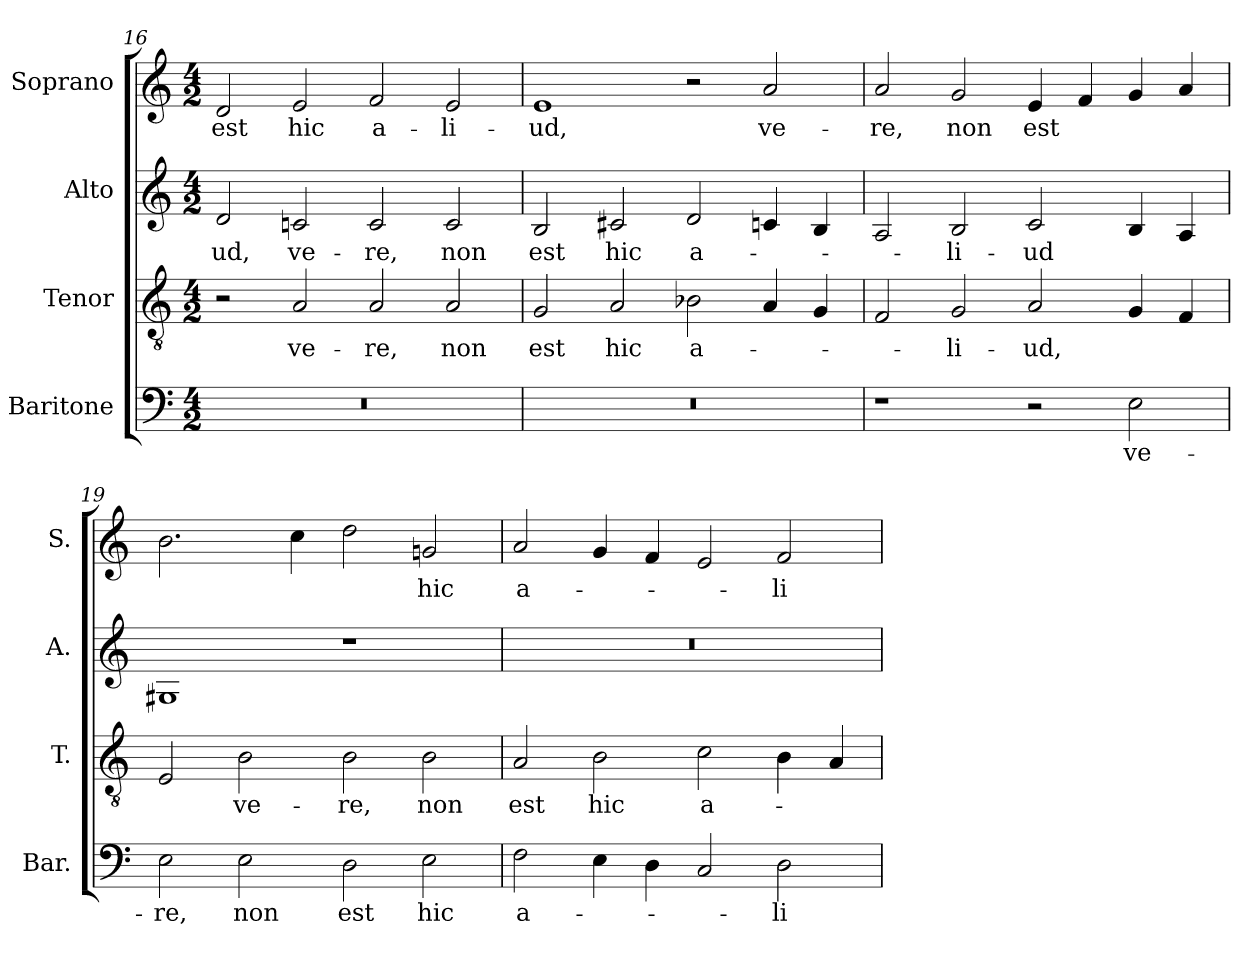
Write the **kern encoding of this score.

**kern	**text	**kern	**text	**kern	**text	**kern	**text
*part4	*part4	*part3	*part3	*part2	*part2	*part1	*part1
*staff4	*staff4	*staff3	*staff3	*staff2	*staff2	*staff1	*staff1
*I"Baritone	*	*I"Tenor	*	*I"Alto	*	*I"Soprano	*
*I'Bar.	*	*I'T.	*	*I'A.	*	*I'S.	*
*clefF4	*	*clefGv2	*	*clefG2	*	*clefG2	*
*	*	*ITrd7c12	*	*	*	*	*
*k[]	*	*k[]	*	*k[]	*	*k[]	*
*C:	*	*C:	*	*C:	*	*C:	*
*M4/2	*	*M4/2	*	*M4/2	*	*M4/2	*
=16	=16	=16	=16	=16	=16	=16	=16
!LO:N:vis=1	!	!	!	!	!	!	!
!	!	!	!	!	!LO:LY:b:color=#000000	!	!
!	!	!	!	!	!	!	!LO:LY:b:color=#000000
0r	.	2r	.	2di/	-ud,	2di/	est
!	!	!	!LO:LY:b:color=#000000	!	!	!	!
!	!	!	!	!	!LO:LY:b:color=#000000	!	!
!	!	!	!	!	!	!	!LO:LY:b:color=#000000
.	.	2AAi/	ve-	2cni/	ve-	2ei/	hic
!	!	!	!LO:LY:b:color=#000000	!	!	!	!
!	!	!	!	!	!LO:LY:b:color=#000000	!	!
!	!	!	!	!	!	!	!LO:LY:b:color=#000000
.	.	2AAi/	-re,	2ci/	-re,	2fi/	a-
!	!	!	!LO:LY:b:color=#000000	!	!	!	!
!	!	!	!	!	!LO:LY:b:color=#000000	!	!
!	!	!	!	!	!	!	!LO:LY:b:color=#000000
.	.	2AAi/	non	2ci/	non	2ei/	-li-
=17	=17	=17	=17	=17	=17	=17	=17
!LO:N:vis=1	!	!	!	!	!	!	!
!	!	!	!LO:LY:b:color=#000000	!	!	!	!
!	!	!	!	!	!LO:LY:b:color=#000000	!	!
!	!	!	!	!	!	!	!LO:LY:b:color=#000000
0r	.	2GGi/	est	2Bi/	est	1ei	-ud,
!	!	!	!LO:LY:b:color=#000000	!	!	!	!
!	!	!	!	!	!LO:LY:b:color=#000000	!	!
.	.	2AAi/	hic	2c#Xi/	hic	.	.
!	!	!	!LO:LY:b:color=#000000	!	!	!	!
!	!	!	!	!	!LO:LY:b:color=#000000	!	!
.	.	2BB-Xi\	a-	2di/	a-	2r	.
!	!	!	!	!	!	!	!LO:LY:b:color=#000000
.	.	4AAi/	.	4cni/	.	2ai/	ve-
.	.	4GGi/	.	4Bi/	.	.	.
=18	=18	=18	=18	=18	=18	=18	=18
!	!	!	!	!	!	!	!LO:LY:b:color=#000000
1r	.	2FFi/	.	2Ai/	.	2ai/	-re,
!	!	!	!LO:LY:b:color=#000000	!	!	!	!
!	!	!	!	!	!LO:LY:b:color=#000000	!	!
!	!	!	!	!	!	!	!LO:LY:b:color=#000000
.	.	2GGi/	-li-	2Bi/	-li-	2gi/	non
!	!	!	!LO:LY:b:color=#000000	!	!	!	!
!	!	!	!	!	!LO:LY:b:color=#000000	!	!
!	!	!	!	!	!	!	!LO:LY:b:color=#000000
2r	.	2AAi/	-ud,	2ci/	-ud	4ei/	est
.	.	.	.	.	.	4fi/	.
!	!LO:LY:b:color=#000000	!	!	!	!	!	!
2Ei\	ve-	4GGi/	.	4Bi/	.	4gi/	.
.	.	4FFi/	.	4Ai/	.	4ai/	.
=19	=19	=19	=19	=19	=19	=19	=19
!	!LO:LY:b:color=#000000	!	!	!	!	!	!
2Ei\	-re,	2EEi/	.	1G#Xi	.	2.bi\	.
!	!LO:LY:b:color=#000000	!	!	!	!	!	!
!	!	!	!LO:LY:b:color=#000000	!	!	!	!
2Ei\	non	2BBi\	ve-	.	.	.	.
.	.	.	.	.	.	4cci\	.
!	!LO:LY:b:color=#000000	!	!	!	!	!	!
!	!	!	!LO:LY:b:color=#000000	!	!	!	!
2Di\	est	2BBi\	-re,	1r	.	2ddi\	.
!	!LO:LY:b:color=#000000	!	!	!	!	!	!
!	!	!	!LO:LY:b:color=#000000	!	!	!	!
!	!	!	!	!	!	!	!LO:LY:b:color=#000000
2Ei\	hic	2BBi\	non	.	.	2gni/	hic
=20	=20	=20	=20	=20	=20	=20	=20
!	!LO:LY:b:color=#000000	!	!	!	!	!	!
!	!	!	!LO:LY:b:color=#000000	!LO:N:vis=1	!	!	!
!	!	!	!	!	!	!	!LO:LY:b:color=#000000
2Fi\	a-	2AAi/	est	0r	.	2ai/	a-
!	!	!	!LO:LY:b:color=#000000	!	!	!	!
4Ei\	.	2BBi\	hic	.	.	4gi/	.
4Di\	.	.	.	.	.	4fi/	.
!	!	!	!LO:LY:b:color=#000000	!	!	!	!
2Ci/	.	2Ci\	a-	.	.	2ei/	.
!	!LO:LY:b:color=#000000	!	!	!	!	!	!
!	!	!	!	!	!	!	!LO:LY:b:color=#000000
2Di\	-li-	4BBi\	.	.	.	2fi/	-li-
.	.	4AAi/	.	.	.	.	.
=	=	=	=	=	=	=	=
*-	*-	*-	*-	*-	*-	*-	*-
